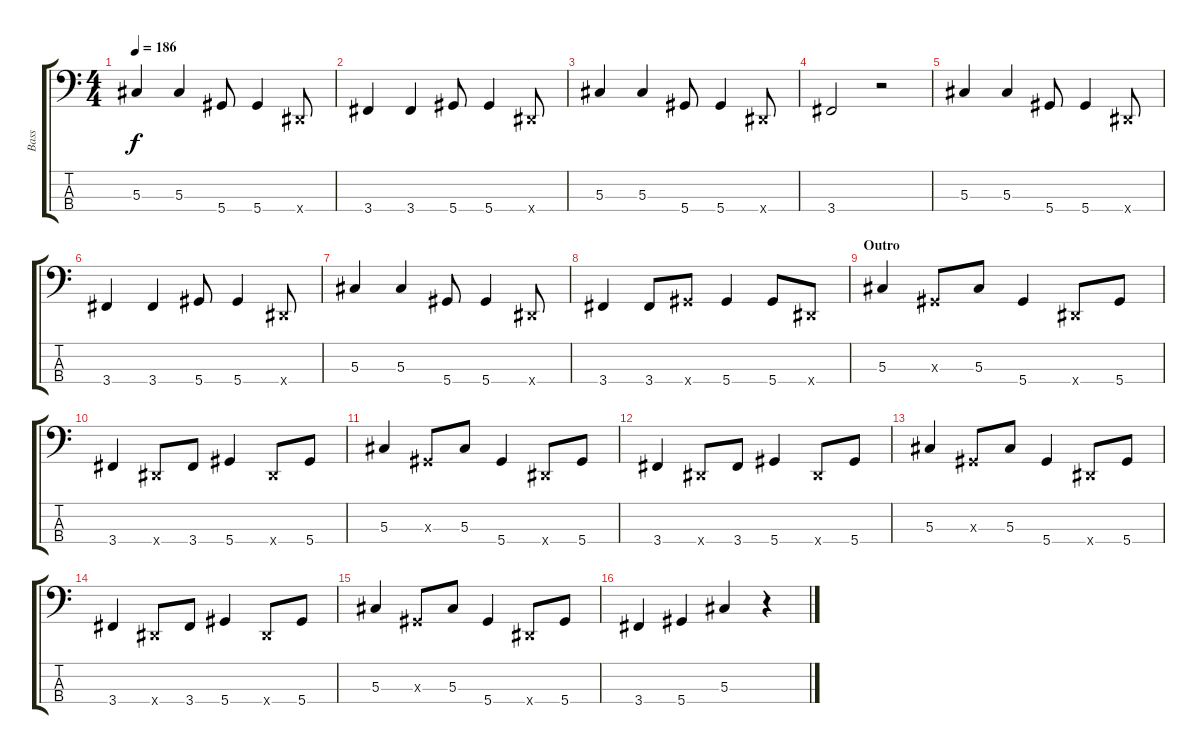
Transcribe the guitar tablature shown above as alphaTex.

\track ("Bass" "Bass") {instrument electricbasspick}
\staff {score tabs}
\tuning (Gb2 Db2 Ab1 Eb1) {hide}
\ts (4 4)
\tempo 186
\clef f4
\ks c
5.3.4{dy f} 5.3.4 5.4.8 5.4.4 0.4{x}.8 |
3.4.4 3.4.4 5.4.8 5.4.4 0.4{x}.8 |
5.3.4 5.3.4 5.4.8 5.4.4 0.4{x}.8 |
3.4.2 r.2 |
5.3.4 5.3.4 5.4.8 5.4.4 0.4{x}.8 |
3.4.4 3.4.4 5.4.8 5.4.4 0.4{x}.8 |
5.3.4 5.3.4 5.4.8 5.4.4 0.4{x}.8 |
3.4.4 3.4.8 5.4{x}.8 5.4.4 5.4.8 0.4{x}.8 |
\section ("" "Outro")
5.3.4 0.3{x}.8 5.3.8 5.4.4 0.4{x}.8 5.4.8 |
3.4.4 0.4{x}.8 3.4.8 5.4.4 0.4{x}.8 5.4.8 |
5.3.4 0.3{x}.8 5.3.8 5.4.4 0.4{x}.8 5.4.8 |
3.4.4 0.4{x}.8 3.4.8 5.4.4 0.4{x}.8 5.4.8 |
5.3.4 0.3{x}.8 5.3.8 5.4.4 0.4{x}.8 5.4.8 |
3.4.4 0.4{x}.8 3.4.8 5.4.4 0.4{x}.8 5.4.8 |
5.3.4 0.3{x}.8 5.3.8 5.4.4 0.4{x}.8 5.4.8 |
3.4.4 5.4.4 5.3.4 r.4
